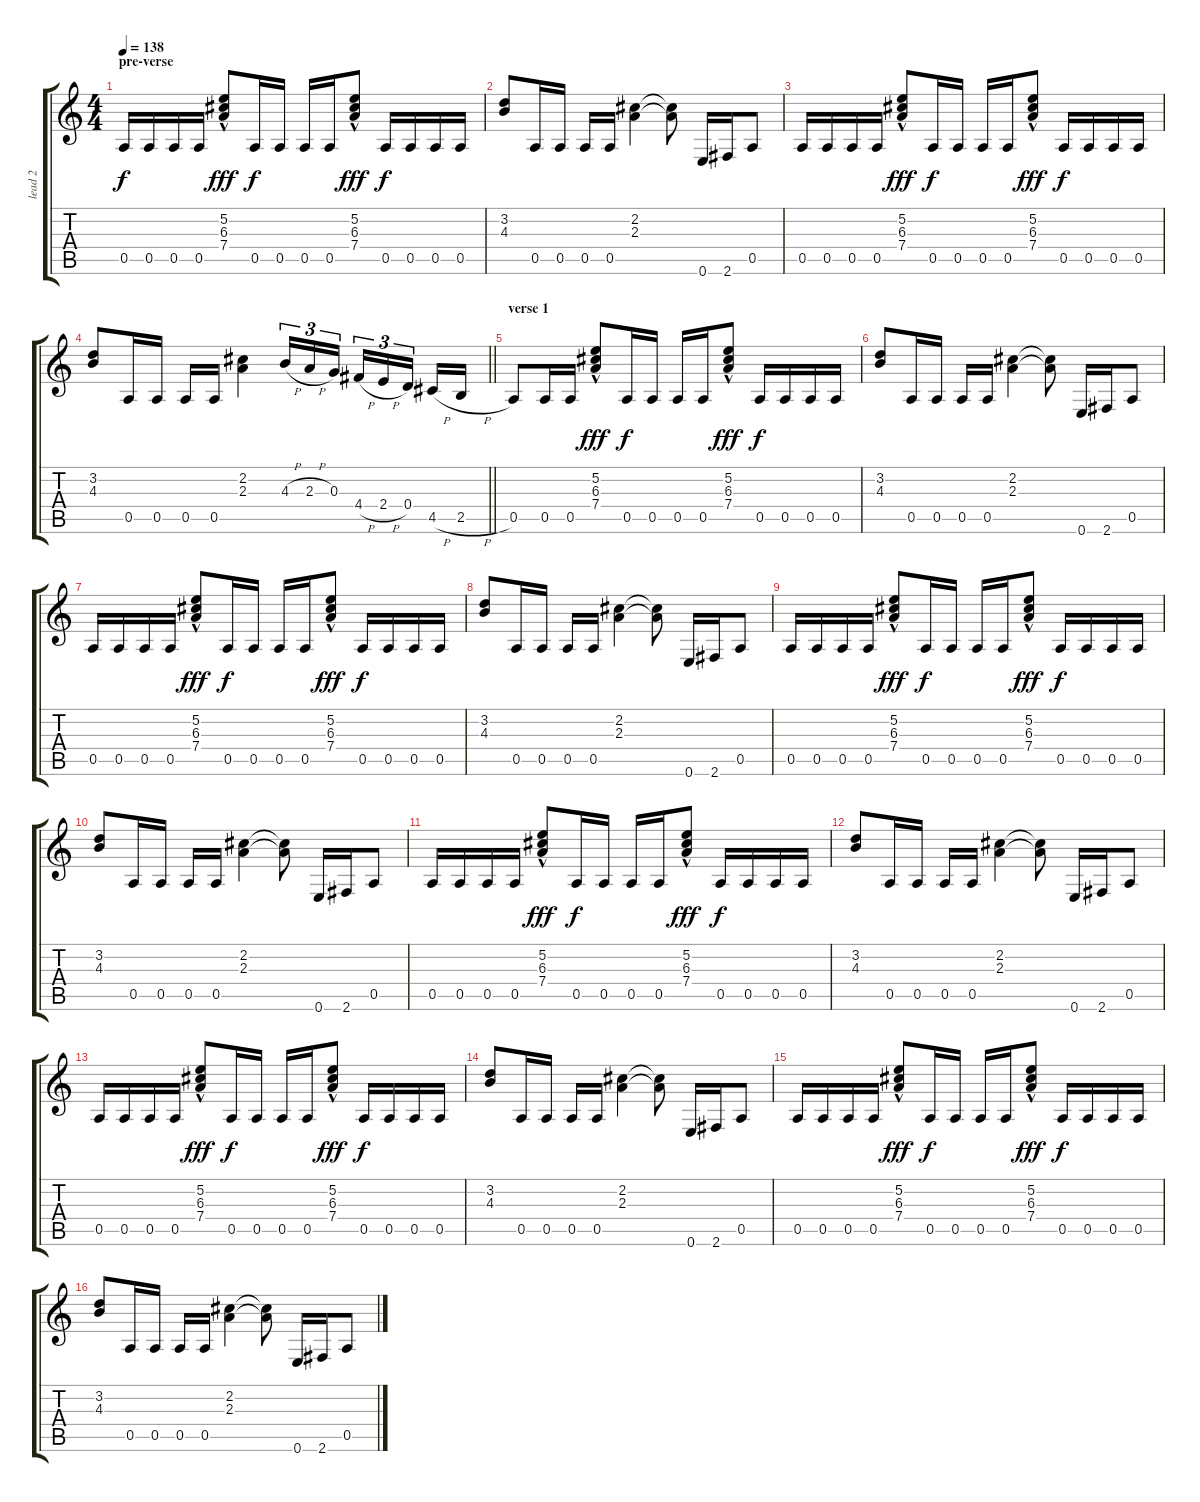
\track ("lead 2" "lead 2") {instrument distortionguitar}
\staff {score tabs}
\tuning (E4 B3 G3 D3 A2 E2) {hide}
\ts (4 4)
\section ("" "pre-verse")
\tempo 138
\clef g2
\ks c
0.5.16{dy f} 0.5.16 0.5.16 0.5.16 (5.2 6.3{hac} 7.4{hac}).8{dy fff} 0.5.16{dy f} 0.5.16 0.5.16 0.5.16 (5.2{hac} 6.3{hac} 7.4).8{dy fff} 0.5.16{dy f} 0.5.16 0.5.16 0.5.16 |
(3.2 4.3).8 0.5.16 0.5.16 0.5.16 0.5.16 (2.2 2.3).4 (2.2{t} 2.3{t}).8 0.6.16 2.6.16 0.5.8 |
0.5.16 0.5.16 0.5.16 0.5.16 (5.2 6.3{hac} 7.4{hac}).8{dy fff} 0.5.16{dy f} 0.5.16 0.5.16 0.5.16 (5.2{hac} 6.3{hac} 7.4).8{dy fff} 0.5.16{dy f} 0.5.16 0.5.16 0.5.16 |
\barLineRight lightlight
(3.2 4.3).8 0.5.16 0.5.16 0.5.16 0.5.16 (2.2 2.3).4 4.3{h}.16{tu (3 2)} 2.3{h}.16{tu (3 2)} 0.3.16{tu (3 2)} 4.4{h}.16{tu (3 2)} 2.4{h}.16{tu (3 2)} 0.4.16{tu (3 2) beam splitsecondary} 4.5{h}.16 2.5{h}.16 |
\section ("" "verse 1")
0.5.8 0.5.16 0.5.16 (5.2 6.3{hac} 7.4{hac}).8{dy fff} 0.5.16{dy f} 0.5.16 0.5.16 0.5.16 (5.2{hac} 6.3{hac} 7.4).8{dy fff} 0.5.16{dy f} 0.5.16 0.5.16 0.5.16 |
(3.2 4.3).8 0.5.16 0.5.16 0.5.16 0.5.16 (2.2 2.3).4 (2.2{t} 2.3{t}).8 0.6.16 2.6.16 0.5.8 |
0.5.16 0.5.16 0.5.16 0.5.16 (5.2 6.3{hac} 7.4{hac}).8{dy fff} 0.5.16{dy f} 0.5.16 0.5.16 0.5.16 (5.2{hac} 6.3{hac} 7.4).8{dy fff} 0.5.16{dy f} 0.5.16 0.5.16 0.5.16 |
(3.2 4.3).8 0.5.16 0.5.16 0.5.16 0.5.16 (2.2 2.3).4 (2.2{t} 2.3{t}).8 0.6.16 2.6.16 0.5.8 |
0.5.16 0.5.16 0.5.16 0.5.16 (5.2 6.3{hac} 7.4{hac}).8{dy fff} 0.5.16{dy f} 0.5.16 0.5.16 0.5.16 (5.2{hac} 6.3{hac} 7.4).8{dy fff} 0.5.16{dy f} 0.5.16 0.5.16 0.5.16 |
(3.2 4.3).8 0.5.16 0.5.16 0.5.16 0.5.16 (2.2 2.3).4 (2.2{t} 2.3{t}).8 0.6.16 2.6.16 0.5.8 |
0.5.16 0.5.16 0.5.16 0.5.16 (5.2 6.3{hac} 7.4{hac}).8{dy fff} 0.5.16{dy f} 0.5.16 0.5.16 0.5.16 (5.2{hac} 6.3{hac} 7.4).8{dy fff} 0.5.16{dy f} 0.5.16 0.5.16 0.5.16 |
(3.2 4.3).8 0.5.16 0.5.16 0.5.16 0.5.16 (2.2 2.3).4 (2.2{t} 2.3{t}).8 0.6.16 2.6.16 0.5.8 |
0.5.16 0.5.16 0.5.16 0.5.16 (5.2 6.3{hac} 7.4{hac}).8{dy fff} 0.5.16{dy f} 0.5.16 0.5.16 0.5.16 (5.2{hac} 6.3{hac} 7.4).8{dy fff} 0.5.16{dy f} 0.5.16 0.5.16 0.5.16 |
(3.2 4.3).8 0.5.16 0.5.16 0.5.16 0.5.16 (2.2 2.3).4 (2.2{t} 2.3{t}).8 0.6.16 2.6.16 0.5.8 |
0.5.16 0.5.16 0.5.16 0.5.16 (5.2 6.3{hac} 7.4{hac}).8{dy fff} 0.5.16{dy f} 0.5.16 0.5.16 0.5.16 (5.2{hac} 6.3{hac} 7.4).8{dy fff} 0.5.16{dy f} 0.5.16 0.5.16 0.5.16 |
(3.2 4.3).8 0.5.16 0.5.16 0.5.16 0.5.16 (2.2 2.3).4 (2.2{t} 2.3{t}).8 0.6.16 2.6.16 0.5.8
